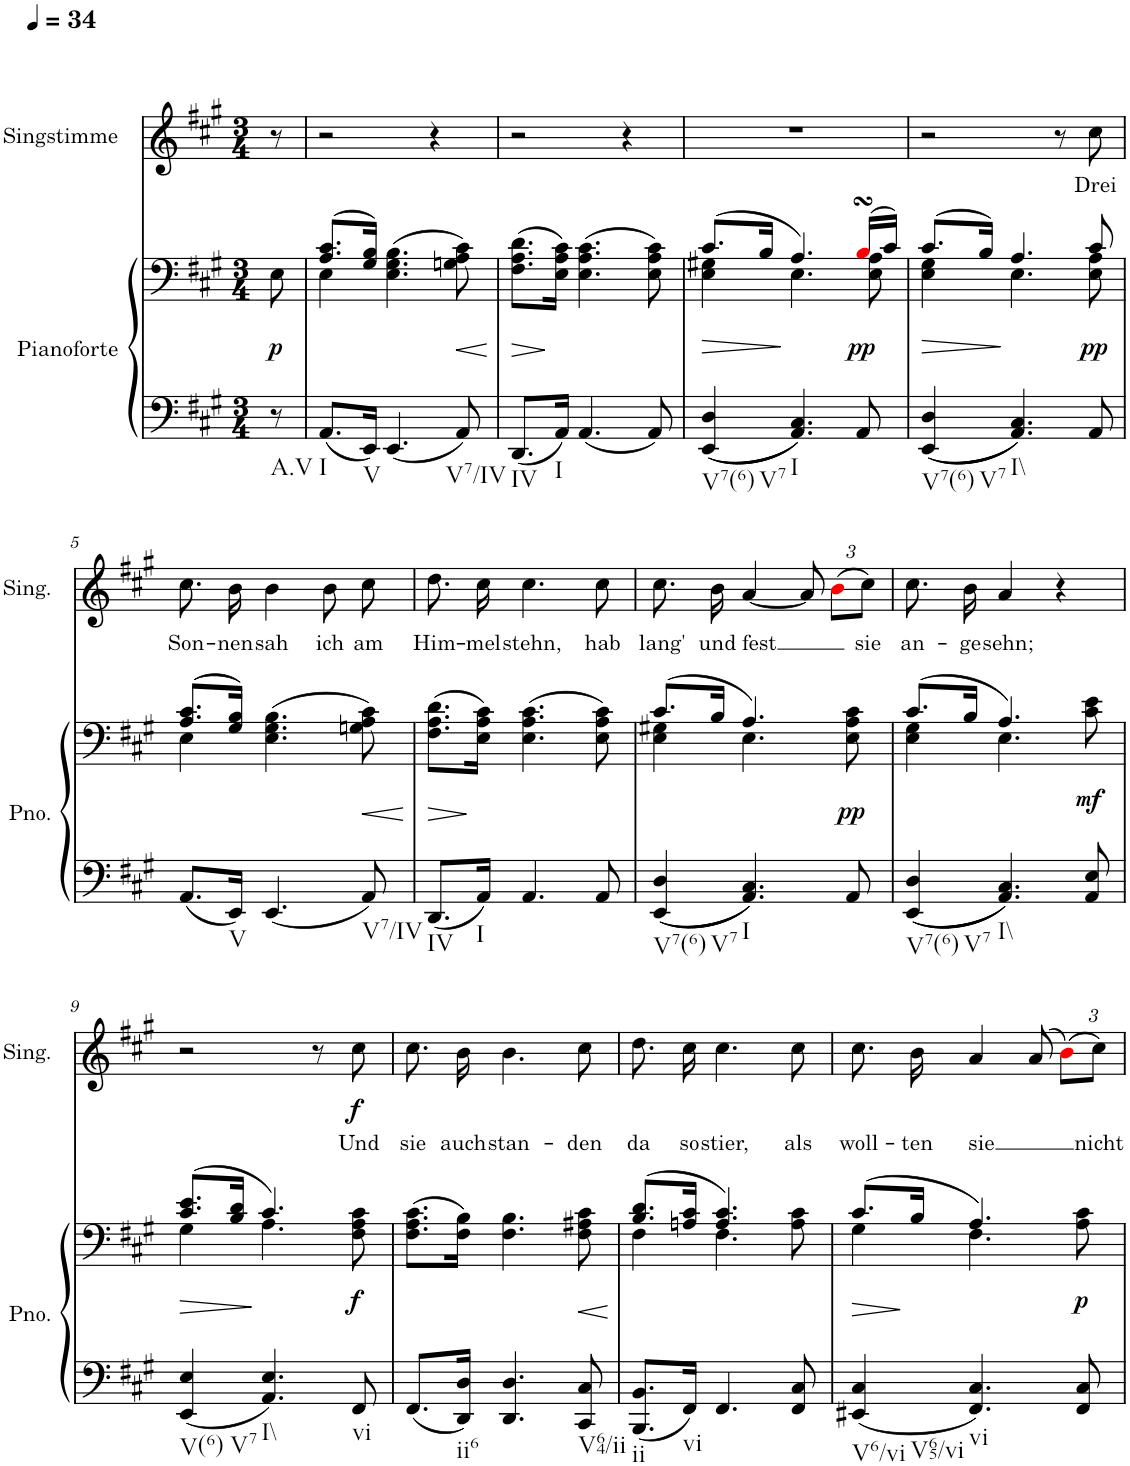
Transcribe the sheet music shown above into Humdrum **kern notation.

**kern	**kern	**dynam	**kern	**text	**dynam
*part2	*part2	*part2	*part1	*part1	*part1
*staff3	*staff2	*staff2/3	*staff1	*staff1	*staff1
*I"Pianoforte	*	*	*I"Singstimme	*	*
*I'Pno.	*	*	*I'Sing.	*	*
*clefF4	*clefF4	*	*clefG2	*	*
*k[f#c#g#]	*k[f#c#g#]	*	*k[f#c#g#]	*	*
*M3/4	*M3/4	*	*M3/4	*	*
*MM34	*MM34	*	*MM34	*	*
=	=	=	=	=	=
!LO:TX:b:t=A.V	!	!	!	!	!
!	!	!LO:DY:b	!	!	!
8r	8E\	p	8r	.	.
=1	=1	=1	=1	=1	=1
*	*^	*	*	*	*
!LO:TX:b:t=I	!	!	!	!	!	!
8.AA/L	(8.A/ 8.c#/L	4E\	.	2r	.	.
!LO:TX:b:t=V	!	!	!	!	!	!
16EE/Jk	16G#/ 16B/Jk)	.	.	.	.	.
4.EE/	(4.E\ 4.G#\ 4.B\	2ryy	.	.	.	.
.	.	.	.	4r	.	.
!LO:TX:b:t=V7/IV	!	!	!	!	!	!
!	!	!	!LO:HP:b	!	!	!
8AA/	8Gn\ 8A\ 8c#\)	.	<	.	.	.
*	*v	*v	*	*	*	*
.	.	[	.	.	.
=2	=2	=2	=2	=2	=2
!LO:TX:b:t=IV	!	!	!	!	!
!	!	!LO:HP:b	!	!	!
8.DD/L	(8.F#\ 8.A\ 8.d\L	>	2r	.	.
!LO:TX:b:t=I	!	!	!	!	!
16AA/Jk	16E\ 16A\ 16c#\Jk)	]	.	.	.
4.AA/	(4.E\ 4.A\ 4.c#\	.	.	.	.
.	.	.	4r	.	.
8AA/	8E\ 8A\ 8c#\)	.	.	.	.
=3	=3	=3	=3	=3	=3
!LO:TX:b:t=V7(6)	!	!	!	!	!
!LO:TX:b:t=V7	!	!	!	!	!
!	!	!LO:HP:b	!	!	!
*	*^	*	*	*	*
4EE/ 4D/	(8.c#/L	4E\ 4G#X\	>	2.r	.	.
.	16B/Jk	.	.	.	.	.
!LO:TX:b:t=I	!	!	!	!	!	!
4.AA/ 4.C#/	4.A/)	4.E\	]	.	.	.
!	!	!	!LO:DY:b	!	!	!
8AA/	(16BsSSSi/LL	8E\ 8A\	pp	.	.	.
.	16c#/JJ)	.	.	.	.	.
=4	=4	=4	=4	=4	=4	=4
!LO:TX:b:t=V7(6)	!	!	!	!	!	!
!LO:TX:b:t=V7	!	!	!	!	!	!
!	!	!	!LO:HP:b	!	!	!
4EE/ 4D/	(8.c#/L	4E\ 4G#\	>	2r	.	.
.	16B/Jk)	.	.	.	.	.
!LO:TX:b:t=I\\	!	!	!	!	!	!
4.AA/ 4.C#/	4.A/	4.E\	]	.	.	.
.	.	.	.	8r	.	.
!	!	!	!LO:DY:b	!	!LO:LY:b	!
8AA/	8c#/	8E\ 8A\	pp	8cc#\	Drei	.
!!LO:LB:g=z
=5	=5	=5	=5	=5	=5	=5
!	!	!	!	!	!LO:LY:b	!
8.AA/L	(8.A/ 8.c#/L	4E\	.	8.cc#\	Son-	.
!LO:TX:b:t=V	!	!	!	!	!	!
!	!	!	!	!	!LO:LY:b	!
16EE/Jk	16G#/ 16B/Jk)	.	.	16b\	-nen	.
!	!	!	!	!	!LO:LY:b	!
4.EE/	(4.E\ 4.G#\ 4.B\	2ryy	.	4b\	sah	.
!	!	!	!	!	!LO:LY:b	!
.	.	.	.	8b\	ich	.
!LO:TX:b:t=V7/IV	!	!	!	!	!	!
!	!	!	!LO:HP:b	!	!LO:LY:b	!
8AA/	8Gn\ 8A\ 8c#\)	.	<	8cc#\	am	.
*	*v	*v	*	*	*	*
.	.	[	.	.	.
=6	=6	=6	=6	=6	=6
!LO:TX:b:t=IV	!	!	!	!	!
!	!	!LO:HP:b	!	!LO:LY:b	!
8.DD/L	(8.F#\ 8.A\ 8.d\L	>	8.dd\	Him-	.
!LO:TX:b:t=I	!	!	!	!	!
!	!	!	!	!LO:LY:b	!
16AA/Jk	16E\ 16A\ 16c#\Jk)	]	16cc#\	-mel	.
!	!	!	!	!LO:LY:b	!
4.AA/	(4.E\ 4.A\ 4.c#\	.	4.cc#\	stehn,	.
!	!	!	!	!LO:LY:b	!
8AA/	8E\ 8A\ 8c#\)	.	8cc#\	hab	.
=7	=7	=7	=7	=7	=7
*	*^	*	*	*	*
!LO:TX:b:t=V7(6)	!	!	!	!	!	!
!LO:TX:b:t=V7	!	!	!	!	!	!
!	!	!	!	!	!LO:LY:b	!
4EE/ 4D/	(8.c#/L	4E\ 4G#X\	.	8.cc#\	lang'	.
!	!	!	!	!	!LO:LY:b	!
.	16B/Jk	.	.	16b\	und	.
!LO:TX:b:t=I	!	!	!	!	!	!
!	!	!	!	!	!LO:LY:b	!
4.AA/ 4.C#/	4.A/)	4.E\	.	[4a/	fest	.
*	*	*	*	*Xbrackettup	*	*
.	.	.	.	12a/]	.	.
.	.	.	.	(12bi\L	.	.
!	!	!	!LO:DY:b	!	!	!
8AA/	8E\ 8A\ 8c#\	8ryy	pp	.	.	.
!	!	!	!	!	!LO:LY:b	!
.	.	.	.	12cc#\J)	sie	.
=8	=8	=8	=8	=8	=8	=8
!LO:TX:b:t=V7(6)	!	!	!	!	!	!
!LO:TX:b:t=V7	!	!	!	!	!	!
!	!	!	!	!	!LO:LY:b	!
4EE/ 4D/	(8.c#/L	4E\ 4G#\	.	8.cc#\	an-	.
!	!	!	!	!	!LO:LY:b	!
.	16B/Jk	.	.	16b\	-ge-	.
!LO:TX:b:t=I\\	!	!	!	!	!	!
!	!	!	!	!	!LO:LY:b	!
4.AA/ 4.C#/	4.A/)	4.E\	.	4a/	-sehn;	.
.	.	.	.	4r	.	.
!	!	!	!LO:DY:b	!	!	!
8AA/ 8E/	8ryy	8c#\ 8e\	mf	.	.	.
!!LO:LB:g=z
=9	=9	=9	=9	=9	=9	=9
!LO:TX:b:t=V(6)	!	!	!	!	!	!
!LO:TX:b:t=V7	!	!	!	!	!	!
!	!	!	!LO:HP:b	!	!	!
4EE/ 4E/	(8.c#/ 8.e/L	4G#\	>	2r	.	.
.	16B/ 16d/Jk	.	.	.	.	.
!LO:TX:b:t=I\\	!	!	!	!	!	!
4.AA/ 4.E/	4.c#/)	4.A\	]	.	.	.
.	.	.	.	8r	.	.
!LO:TX:b:t=vi	!	!	!	!	!	!
!	!	!	!LO:DY:b	!	!LO:LY:b	!LO:DY:b
8FF#/	8ryy	8F#\ 8A\ 8c#\	f	8cc#\	Und	f
=10	=10	=10	=10	=10	=10	=10
!	!	!	!	!	!LO:LY:b	!
*	*v	*v	*	*	*	*
8.FF#/L	(8.F#\ 8.A\ 8.c#\L	.	8.cc#\	sie	.
!LO:TX:b:t=ii6	!	!	!	!	!
!	!	!	!	!LO:LY:b	!
16DD/ 16D/Jk	16F#\ 16B\Jk)	.	16b\	auch	.
!	!	!	!	!LO:LY:b	!
4.DD/ 4.D/	4.F#\ 4.B\	.	4.b\	stan-	.
!LO:TX:b:t=V64/ii	!	!	!	!	!
!	!	!LO:HP:b	!	!LO:LY:b	!
8CC#/ 8C#/	8F#\ 8A#X\ 8c#\	<	8cc#\	-den	.
.	.	[	.	.	.
=11	=11	=11	=11	=11	=11
*	*^	*	*	*	*
!LO:TX:b:t=ii	!	!	!	!	!	!
!	!	!	!	!	!LO:LY:b	!
8.BBB/ 8.BB/L	(8.B/ 8.d/L	4F#\	.	8.dd\	da	.
!LO:TX:b:t=vi	!	!	!	!	!	!
!	!	!	!	!	!LO:LY:b	!
16FF#/Jk	16An/ 16c#/Jk	.	.	16cc#\	so	.
!	!	!	!	!	!LO:LY:b	!
4.FF#/	4.A/ 4.c#/)	4.F#\	.	4.cc#\	stier,	.
!	!	!	!	!	!LO:LY:b	!
8FF#/ 8C#/	8ryy	8A\ 8c#\	.	8cc#\	als	.
=12	=12	=12	=12	=12	=12	=12
!LO:TX:b:t=V6/vi	!	!	!	!	!	!
!LO:TX:b:t=V65/vi	!	!	!	!	!	!
!	!	!	!LO:HP:b	!	!LO:LY:b	!
4EE#X/ 4C#/	(8.c#/L	4G#\	>	8.cc#\	woll-	.
!	!	!	!	!	!LO:LY:b	!
.	16B/Jk	.	]	16b\	-ten	.
!LO:TX:b:t=vi	!	!	!	!	!	!
!	!	!	!	!	!LO:LY:b	!
4.FF#/ 4.C#/	4.A/)	4.F#\	.	4a/	sie	.
.	.	.	.	(12a/	.	.
.	.	.	.	(12bi\L)	.	.
!	!	!	!LO:DY:b	!	!	!
8FF#/ 8C#/	8ryy	8A\ 8c#\	p	.	.	.
!	!	!	!	!	!LO:LY:b	!
.	.	.	.	12cc#\J)	nicht	.
*	*v	*v	*	*	*	*
=	=	=	=	=	=
*-	*-	*-	*-	*-	*-
